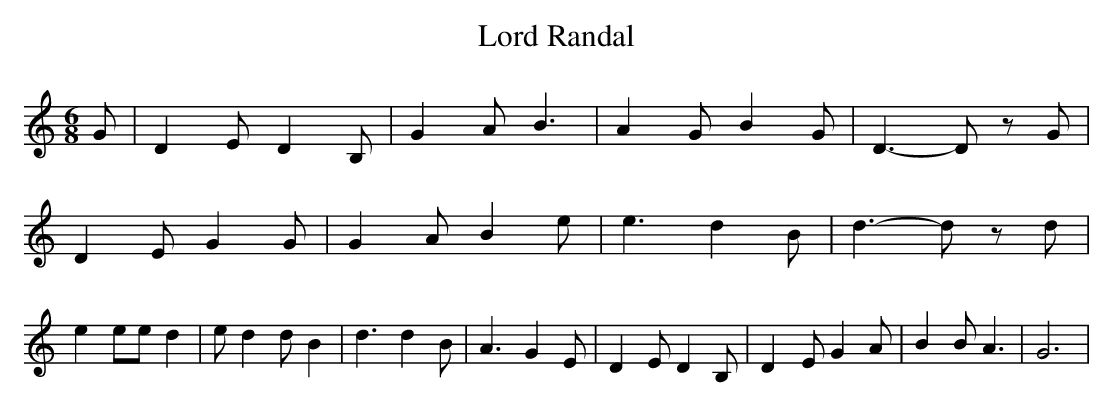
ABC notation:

X:1
T:Lord Randal
M:6/8
L:1/8
K:C
 G| D2 E D2 B,| G2 A B3| A2 G B2 G| D3- D z G| D2 E G2 G| G2 A B2 e|\
 e3 d2 B| d3- d z d| e2 ee d2| e d2 d B2| d3 d2 B| A3 G2 E| D2 E D2 B,|\
 D2- E G2 A| B2 B A3| G6|
